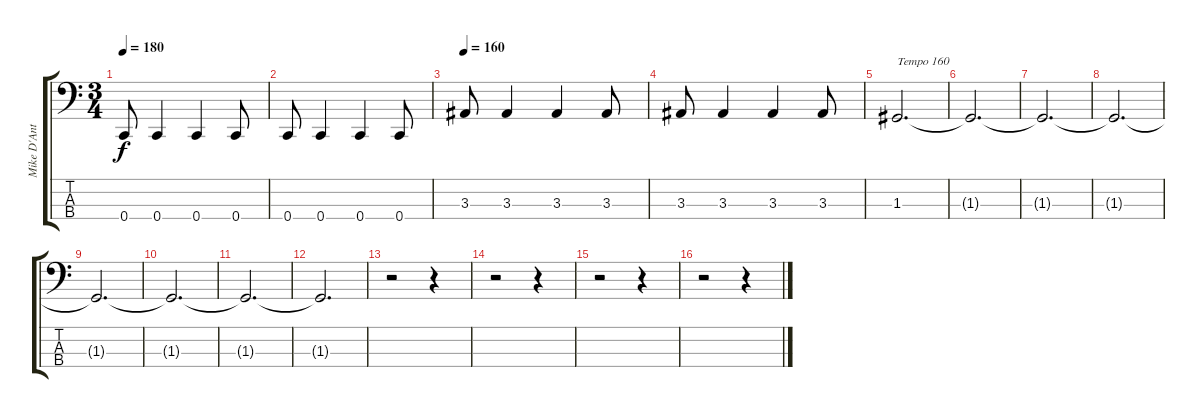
\track ("Mike D'Antonio" "Mike D'Ant") {instrument electricbasspick}
\staff {score tabs}
\tuning (F2 C2 G1 C1) {hide}
\ts (3 4)
\tempo 180
\clef f4
\ks c
0.4.8{dy f} 0.4.4 0.4.4 0.4.8 |
0.4.8 0.4.4 0.4.4 0.4.8 |
\tempo 160
3.3.8 3.3.4 3.3.4 3.3.8 |
3.3.8 3.3.4 3.3.4 3.3.8 |
1.3.2{d txt "Tempo 160"} |
1.3{t}.2{d} |
1.3{t}.2{d} |
1.3{t}.2{d} |
1.3{t}.2{d} |
1.3{t}.2{d} |
1.3{t}.2{d} |
1.3{t}.2{d} |
r.2 r.4 |
r.2 r.4 |
r.2 r.4 |
r.2 r.4
